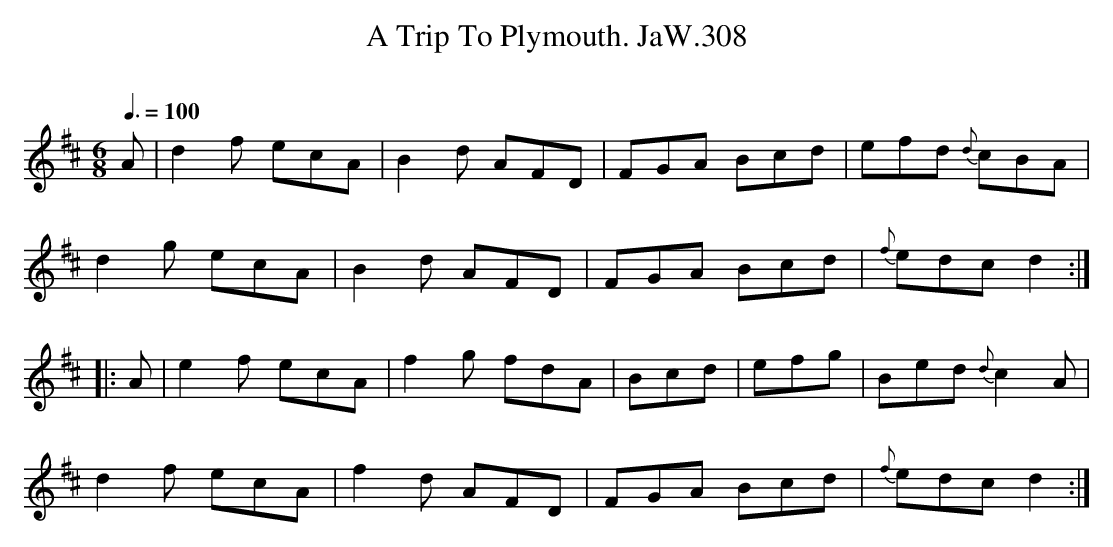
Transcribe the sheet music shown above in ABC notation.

X:1
T:Trip To Plymouth. JaW.308, A
M:6/8
L:1/8
Q:3/8=100
O:
K:D
A|d2f ecA|B2d AFD|FGA Bcd|efd {d}cBA|
d2g ecA|B2d AFD|FGA Bcd|{f}edc d2:|
|:A|e2f ecA|f2g fdA|Bcd|efg|Bed {d}c2A|
d2f ecA|f2d AFD|FGA Bcd|{f}edc d2:|
